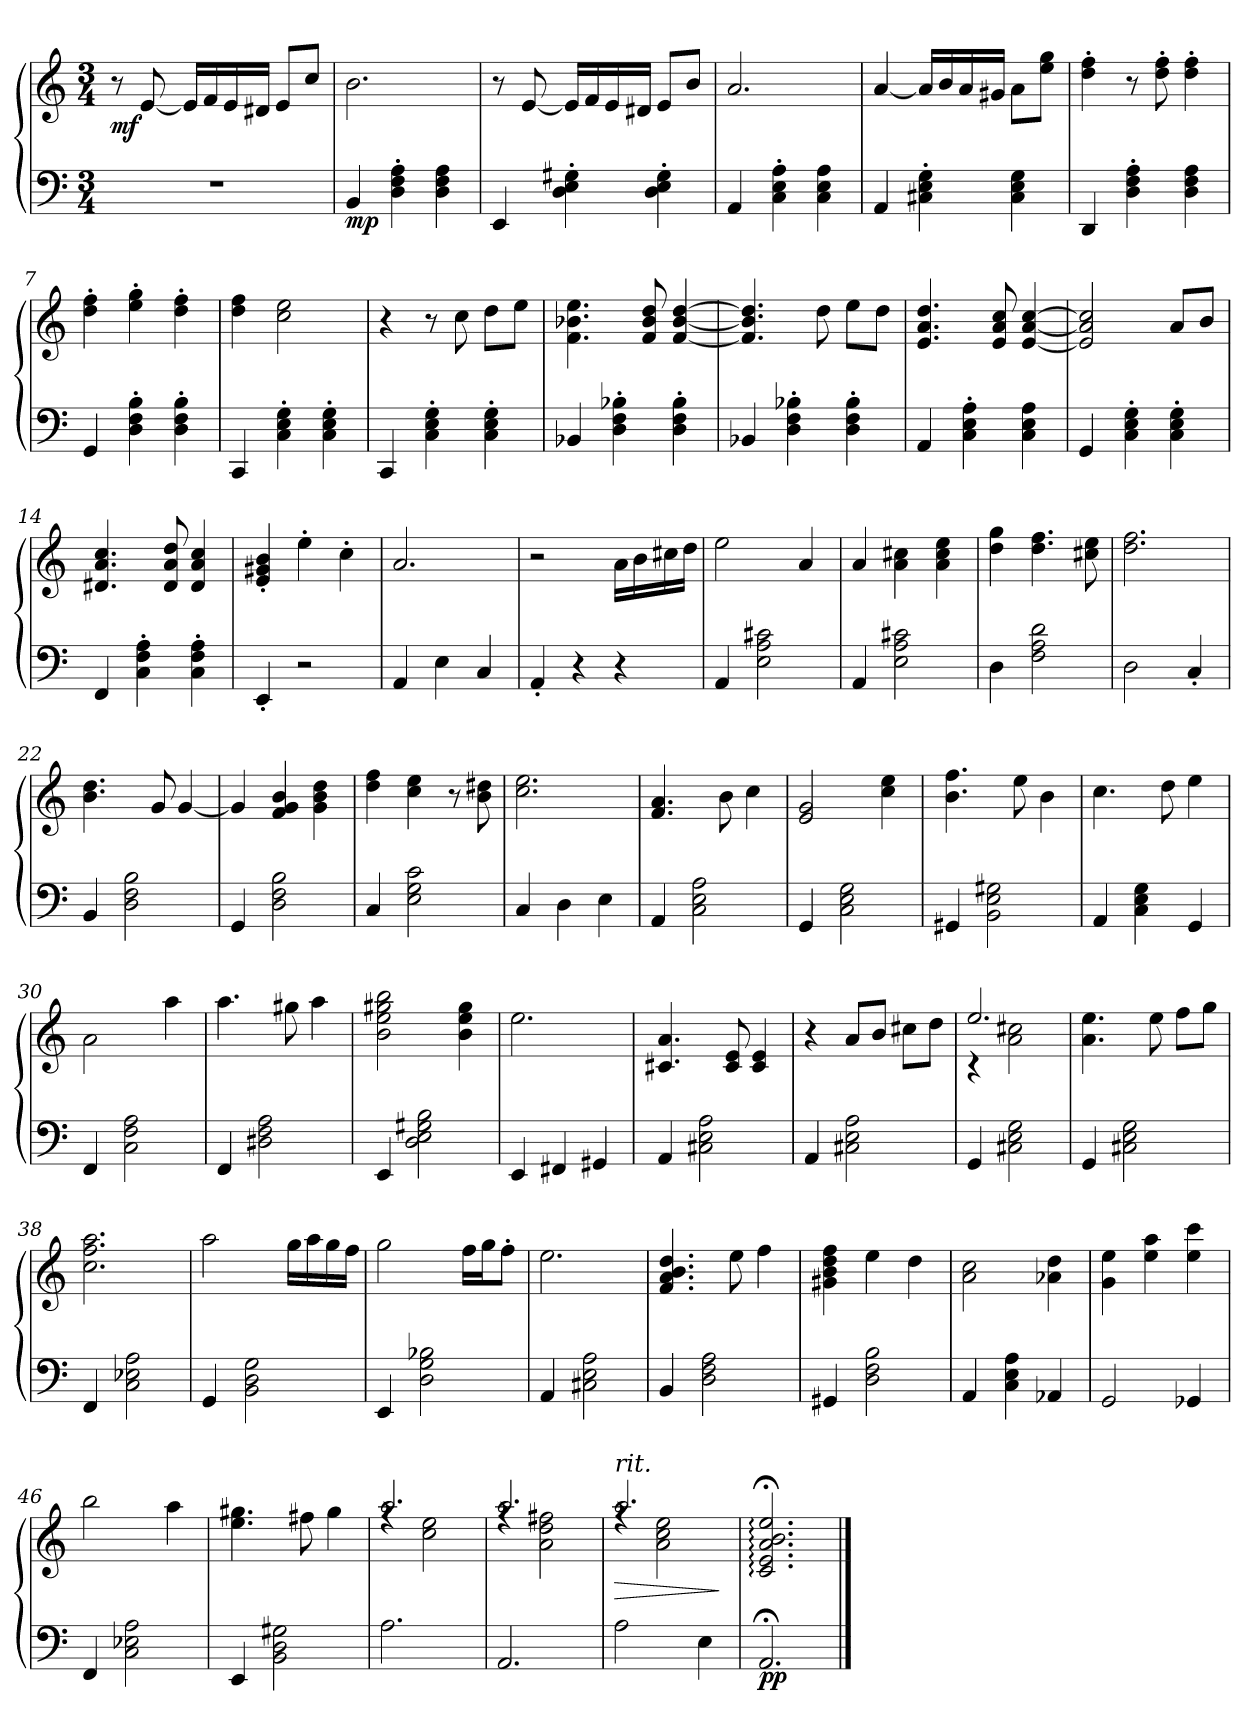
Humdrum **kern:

**kern	**kern	**dynam
*part1	*part1	*part1
*staff2	*staff1	*staff1/2
*clefF4	*clefG2	*
*k[]	*k[]	*
*M3/4	*M3/4	*
*MM160	*MM160	*
=1	=1	=1
!	!	!LO:DY:b
2.r	8r	mf
.	[8e/	.
.	16e/LL]	.
.	16f/	.
.	16e/	.
.	16d#X/JJ	.
.	8e/L	.
.	8cc/J	.
=2	=2	=2
!	!	!LO:DY:b=2
4BB/	2.b\	mp
4D\' 4F\' 4A\'	.	.
4D\ 4F\ 4A\	.	.
=3	=3	=3
4EE/	8r	.
.	[8e/	.
4D\' 4E\' 4G#X\'	16e/LL]	.
.	16f/	.
.	16e/	.
.	16d#X/JJ	.
4D\' 4E\' 4G#\'	8e/L	.
.	8b/J	.
=4	=4	=4
4AA/	2.a/	.
4C\' 4E\' 4A\'	.	.
4C\ 4E\ 4A\	.	.
=5	=5	=5
4AA/	[4a/	.
4C#X\' 4E\' 4G\'	16a/LL]	.
.	16b/	.
.	16a/	.
.	16g#X/JJ	.
4C#\ 4E\ 4G\	8a\L	.
.	8ee\ 8gg\J	.
=6	=6	=6
4DD/	4dd\' 4ff\'	.
4D\' 4F\' 4A\'	8r	.
.	8dd\' 8ff\'	.
4D\ 4F\ 4A\	4dd\' 4ff\'	.
=7	=7	=7
4GG/	4dd\' 4ff\'	.
4D\' 4F\' 4B\'	4ee\' 4gg\'	.
4D\' 4F\' 4B\'	4dd\' 4ff\'	.
=8	=8	=8
4CC/	4dd\ 4ff\	.
4C\' 4E\' 4G\'	2cc\ 2ee\	.
4C\' 4E\' 4G\'	.	.
!!LO:LB:g=z
=9	=9	=9
4CC/	4r	.
4C\' 4E\' 4G\'	8r	.
.	8cc\	.
4C\' 4E\' 4G\'	8dd\L	.
.	8ee\J	.
=10	=10	=10
4BB-X/	4.f\ 4.b-X\ 4.ee\	.
4D\' 4F\' 4B-X\'	.	.
.	8f/ 8b-/ 8dd/	.
4D\' 4F\' 4B-\'	[4f/ [4b-/ [4dd/	.
=11	=11	=11
4BB-X/	4.f/] 4.b-/] 4.dd/]	.
4D\' 4F\' 4B-X\'	.	.
.	8dd\	.
4D\' 4F\' 4B-\'	8ee\L	.
.	8dd\J	.
=12	=12	=12
4AA/	4.e/ 4.a/ 4.dd/	.
4C\' 4E\' 4A\'	.	.
.	8e/ 8a/ 8cc/	.
4C\ 4E\ 4A\	[4e/ [4a/ [4cc/	.
=13	=13	=13
4GG/	2e/] 2a/] 2cc/]	.
4C\' 4E\' 4G\'	.	.
4C\' 4E\' 4G\'	8a/L	.
.	8b/J	.
=14	=14	=14
4FF/	4.d#X/ 4.a/ 4.cc/	.
4C\' 4F\' 4A\'	.	.
.	8d#/ 8a/ 8dd/	.
4C\' 4F\' 4A\'	4d#/ 4a/ 4cc/	.
=15	=15	=15
4EE'/	4e/' 4g#X/' 4b/'	.
2r	4ee'\	.
.	4cc'\	.
=16	=16	=16
4AA/	2.a/	.
4E\	.	.
4C/	.	.
=17	=17	=17
4AA'/	2r	.
4r	.	.
4r	16a\LL	.
.	16b\	.
.	16cc#X\	.
.	16dd\JJ	.
!!LO:LB:g=z
=18	=18	=18
4AA/	2ee\	.
2E\ 2A\ 2c#X\	.	.
.	4a/	.
!!LO:LB:g=z
=19	=19	=19
4AA/	4a/	.
2E\ 2A\ 2c#X\	4a\ 4cc#X\	.
.	4a\ 4cc#\ 4ee\	.
=20	=20	=20
4D\	4dd\ 4gg\	.
2F\ 2A\ 2d\	4.dd\ 4.ff\	.
.	8cc#X\ 8ee\	.
=21	=21	=21
2D\	2.dd\ 2.ff\	.
4C'/	.	.
=22	=22	=22
4BB/	4.b\ 4.dd\	.
2D\ 2F\ 2B\	.	.
.	8g/	.
.	[4g/	.
=23	=23	=23
4GG/	4g/]	.
2D\ 2F\ 2B\	4f/ 4g/ 4b/	.
.	4g\ 4b\ 4dd\	.
=24	=24	=24
4C/	4dd\ 4ff\	.
2E\ 2G\ 2c\	4cc\ 4ee\	.
.	8r	.
.	8b\ 8dd#X\	.
=25	=25	=25
4C/	2.cc\ 2.ee\	.
4D\	.	.
4E\	.	.
=26	=26	=26
4AA/	4.f/ 4.a/	.
2C\ 2E\ 2A\	.	.
.	8b\	.
.	4cc\	.
=27	=27	=27
4GG/	2e/ 2g/	.
2C\ 2E\ 2G\	.	.
.	4cc\ 4ee\	.
=28	=28	=28
4GG#X/	4.b\ 4.ff\	.
2BB\ 2E\ 2G#X\	.	.
.	8ee\	.
.	4b\	.
=29	=29	=29
4AA/	4.cc\	.
4C\ 4E\ 4G\	.	.
.	8dd\	.
4GG/	4ee\	.
!!LO:LB:g=z
=30	=30	=30
4FF/	2a\	.
2C\ 2F\ 2A\	.	.
.	4aa\	.
!!LO:PB:g=z
=31	=31	=31
4FF/	4.aa\	.
2D#X\ 2F\ 2A\	.	.
.	8gg#X\	.
.	4aa\	.
=32	=32	=32
4EE/	2b\ 2ee\ 2gg#X\ 2bb\	.
2D\ 2E\ 2G#X\ 2B\	.	.
.	4b\ 4ee\ 4gg#\	.
=33	=33	=33
4EE/	2.ee\	.
4FF#X/	.	.
4GG#X/	.	.
=34	=34	=34
4AA/	4.c#X/ 4.a/	.
2C#X\ 2E\ 2A\	.	.
.	8c#/ 8e/	.
.	4c#/ 4e/	.
=35	=35	=35
4AA/	4r	.
2C#X\ 2E\ 2A\	8a/L	.
.	8b/J	.
.	8cc#X\L	.
.	8dd\J	.
=36	=36	=36
*	*^	*
4GG/	2.ee/	4rc	.
2C#X\ 2E\ 2G\	.	2a\ 2cc#X\	.
*	*v	*v	*
=37	=37	=37
4GG/	4.a\ 4.ee\	.
2C#X\ 2E\ 2G\	.	.
.	8ee\	.
.	8ff\L	.
.	8gg\J	.
=38	=38	=38
4FF/	2.cc\ 2.ff\ 2.aa\	.
2C\ 2E-X\ 2A\	.	.
!!LO:LB:g=z
=39	=39	=39
4GG/	2aa\	.
2BB\ 2D\ 2G\	.	.
.	16gg\LL	.
.	16aa\	.
.	16gg\	.
.	16ff\JJ	.
!!LO:LB:g=z
=40	=40	=40
4EE/	2gg\	.
2D\ 2G\ 2B-X\	.	.
.	16ff\LL	.
.	16gg\J	.
.	8ff'\J	.
=41	=41	=41
4AA/	2.ee\	.
2C#X\ 2E\ 2A\	.	.
=42	=42	=42
4BB/	4.f/ 4.a/ 4.b/ 4.dd/	.
2D\ 2F\ 2A\	.	.
.	8ee\	.
.	4ff\	.
=43	=43	=43
4GG#X/	4g#X\ 4b\ 4dd\ 4ff\	.
2D\ 2F\ 2B\	4ee\	.
.	4dd\	.
=44	=44	=44
4AA/	2a\ 2cc\	.
4C\ 4E\ 4A\	.	.
4AA-X/	4a-X\ 4dd\	.
=45	=45	=45
2GG/	4g\ 4ee\	.
.	4ee\ 4aa\	.
4GG-X/	4ee\ 4ccc\	.
=46	=46	=46
4FF/	2bb\	.
2C\ 2E-X\ 2A\	.	.
.	4aa\	.
=47	=47	=47
4EE/	4.ee\ 4.gg#X\	.
2BB\ 2D\ 2G#X\	.	.
.	8ff#X\	.
.	4gg#\	.
=48	=48	=48
*	*^	*
2.A\	2.aa/	4rff	.
.	.	2cc\ 2ee\	.
=49	=49	=49	=49
2.AA/	2.aa/	4rff	.
.	.	2a\ 2dd\ 2ff#X\	.
!!LO:LB:g=z	!!
=50	=50	=50	=50
!	!LO:TX:a:i:t=rit.	!	!
!	!	!	!LO:HP:b
2A\	2.aa/	4rff	>
.	.	2a\ 2cc\ 2ee\	.
4E\	.	.	.
*	*v	*v	*
.	.	]
=51	=51	=51
!	!	!LO:DY:b=2
!	!	!LO:DY:n=1:b
2.AA;</	2.c/;<: 2.e/;<: 2.a/;<: 2.b/;<: 2.ee/;<:	p p
==	==	==
*-	*-	*-
